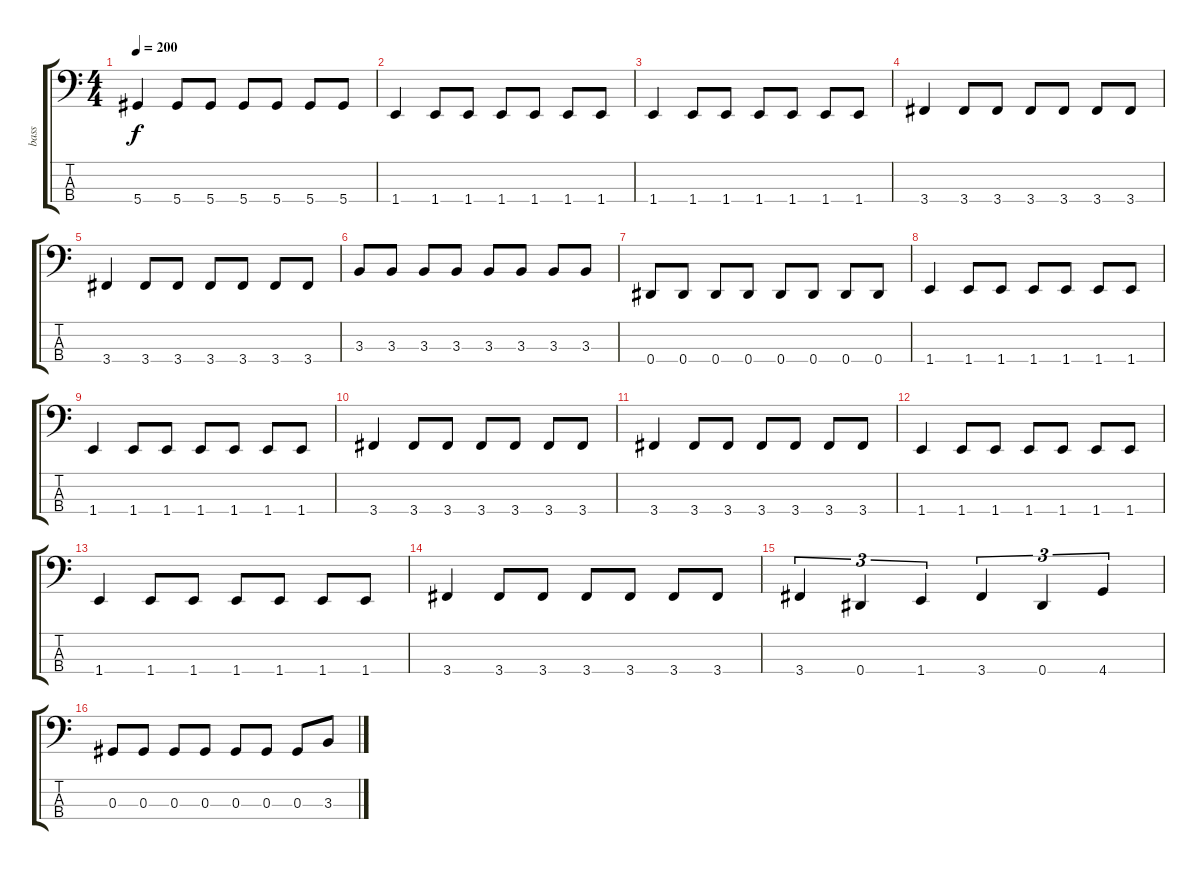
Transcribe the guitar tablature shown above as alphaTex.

\track ("bass" "bass") {instrument electricbasspick}
\staff {score tabs}
\tuning (Gb2 Db2 Ab1 Eb1) {hide}
\ts (4 4)
\tempo 200
\clef f4
\ks c
5.4.4{dy f} 5.4.8 5.4.8 5.4.8 5.4.8 5.4.8 5.4.8 |
1.4.4 1.4.8 1.4.8 1.4.8 1.4.8 1.4.8 1.4.8 |
1.4.4 1.4.8 1.4.8 1.4.8 1.4.8 1.4.8 1.4.8 |
3.4.4 3.4.8 3.4.8 3.4.8 3.4.8 3.4.8 3.4.8 |
3.4.4 3.4.8 3.4.8 3.4.8 3.4.8 3.4.8 3.4.8 |
3.3.8 3.3.8 3.3.8 3.3.8 3.3.8 3.3.8 3.3.8 3.3.8 |
0.4.8 0.4.8 0.4.8 0.4.8 0.4.8 0.4.8 0.4.8 0.4.8 |
1.4.4 1.4.8 1.4.8 1.4.8 1.4.8 1.4.8 1.4.8 |
1.4.4 1.4.8 1.4.8 1.4.8 1.4.8 1.4.8 1.4.8 |
3.4.4 3.4.8 3.4.8 3.4.8 3.4.8 3.4.8 3.4.8 |
3.4.4 3.4.8 3.4.8 3.4.8 3.4.8 3.4.8 3.4.8 |
1.4.4 1.4.8 1.4.8 1.4.8 1.4.8 1.4.8 1.4.8 |
1.4.4 1.4.8 1.4.8 1.4.8 1.4.8 1.4.8 1.4.8 |
3.4.4 3.4.8 3.4.8 3.4.8 3.4.8 3.4.8 3.4.8 |
3.4.4{tu (3 2)} 0.4.4{tu (3 2)} 1.4.4{tu (3 2)} 3.4.4{tu (3 2)} 0.4.4{tu (3 2)} 4.4.4{tu (3 2)} |
0.3.8 0.3.8 0.3.8 0.3.8 0.3.8 0.3.8 0.3.8 3.3.8
